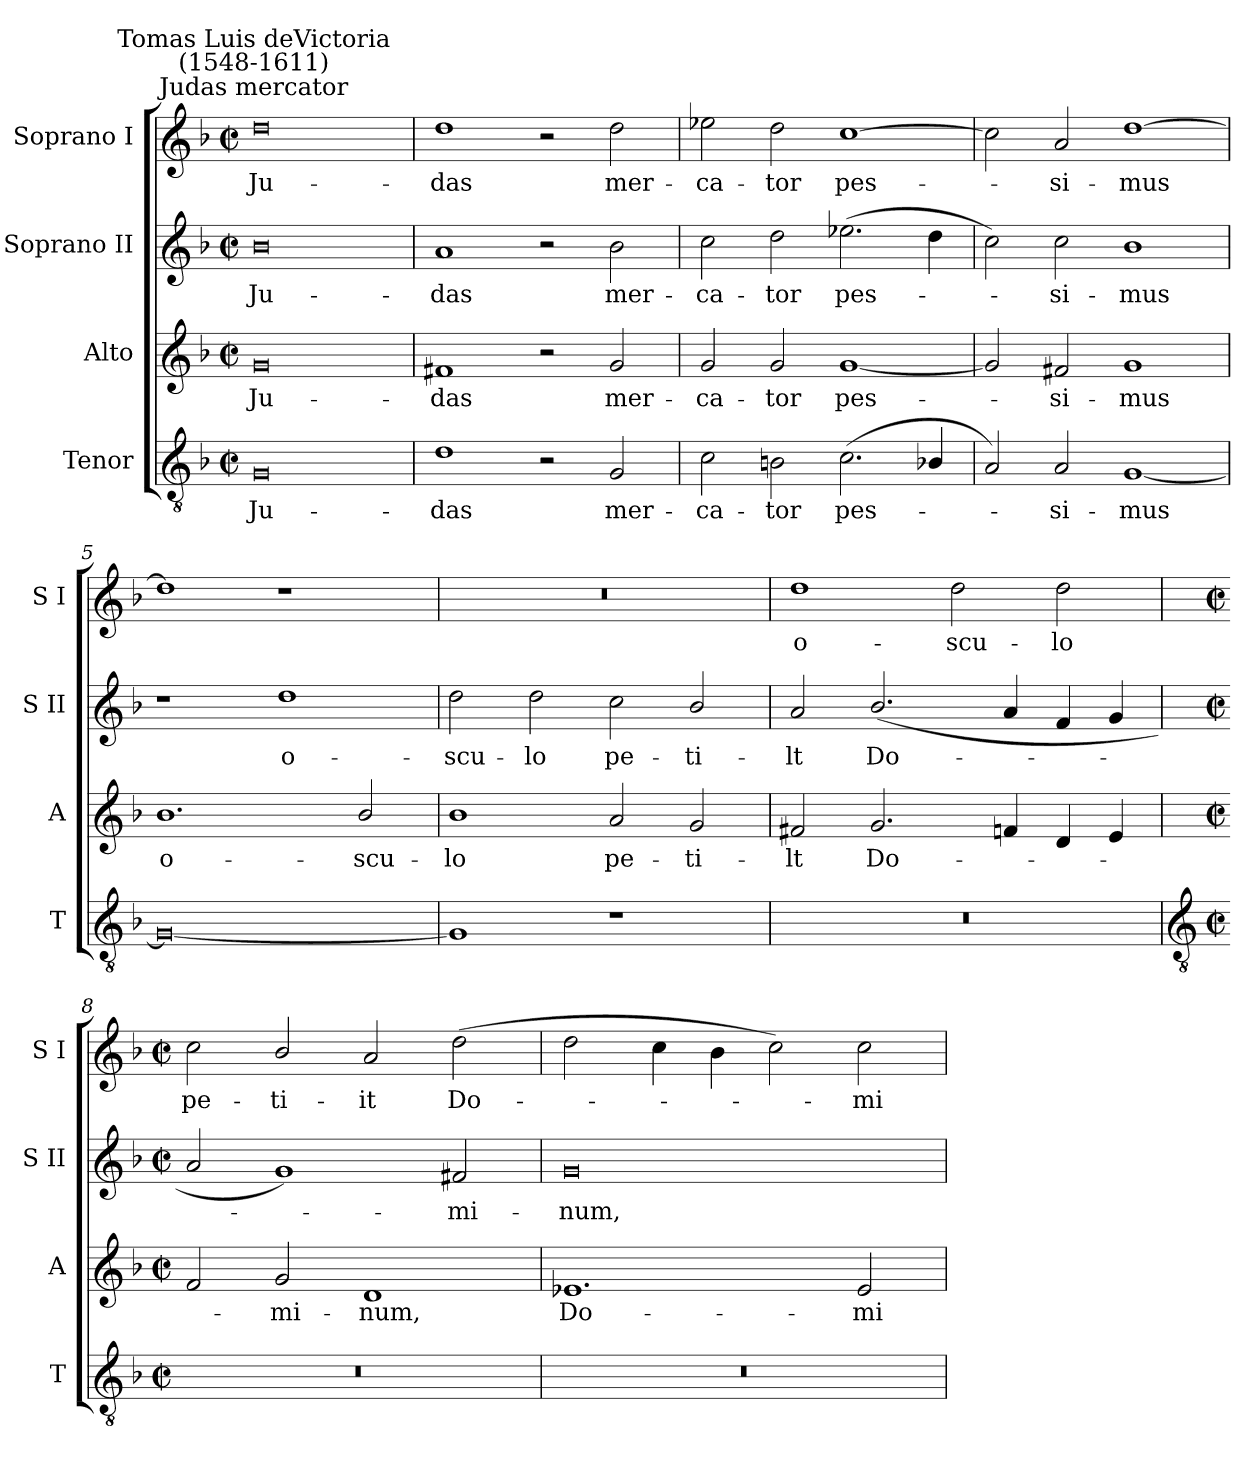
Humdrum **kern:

**kern	**text	**kern	**text	**kern	**text	**kern	**text
*part4	*part4	*part3	*part3	*part2	*part2	*part1	*part1
*staff4	*staff4	*staff3	*staff3	*staff2	*staff2	*staff1	*staff1
*I"Tenor	*	*I"Alto	*	*I"Soprano II	*	*I"Soprano I	*
*I'T	*	*I'A	*	*I'S II	*	*I'S I	*
*clefGv2	*	*clefG2	*	*clefG2	*	*clefG2	*
*k[b-]	*	*k[b-]	*	*k[b-]	*	*k[b-]	*
*F:	*	*F:	*	*F:	*	*F:	*
*M4/2	*	*M4/2	*	*M4/2	*	*M4/2	*
*met(c|)	*	*met(c|)	*	*met(c|)	*	*met(c|)	*
=1	=1	=1	=1	=1	=1	=1	=1
!	!	!	!	!	!	!LO:TX:a:cj:t=Judas mercator	!
!	!	!	!	!	!	!LO:TX:a:cj:t=Tomas Luis deVictoria\n(1548-1611)	!
!	!LO:LY:b	!	!LO:LY:b	!	!LO:LY:b	!	!LO:LY:b
0G	Ju-	0g	Ju-	0b-	Ju-	0dd	Ju-
=2	=2	=2	=2	=2	=2	=2	=2
!	!LO:LY:b	!	!LO:LY:b	!	!LO:LY:b	!	!LO:LY:b
1d	-das	1f#X	-das	1a	-das	1dd	-das
2r	.	2r	.	2r	.	2r	.
!	!LO:LY:b	!	!LO:LY:b	!	!LO:LY:b	!	!LO:LY:b
2G	mer-	2g	mer-	2b-	mer-	2dd	mer-
=3	=3	=3	=3	=3	=3	=3	=3
!	!LO:LY:b	!	!LO:LY:b	!	!LO:LY:b	!	!LO:LY:b
2c	-ca-	2g	-ca-	2cc	-ca-	2ee-X	-ca-
!	!LO:LY:b	!	!LO:LY:b	!	!LO:LY:b	!	!LO:LY:b
2Bn	-tor	2g	-tor	2dd	-tor	2dd	-tor
!	!LO:LY:b	!	!LO:LY:b	!	!LO:LY:b	!	!LO:LY:b
(<2.c	pes-	[1g	pes-	(>2.ee-X	pes-	[1cc	pes-
4B-/	.	.	.	4dd	.	.	.
=4	=4	=4	=4	=4	=4	=4	=4
2A)	.	2g]	.	2cc)	.	2cc]	.
!	!LO:LY:b	!	!LO:LY:b	!	!LO:LY:b	!	!LO:LY:b
2A	si-	2f#X	si-	2cc	si-	2a	si-
!	!LO:LY:b	!	!LO:LY:b	!	!LO:LY:b	!	!LO:LY:b
[1G	-mus	1g	-mus	1b-	-mus	[1dd	-mus
=5	=5	=5	=5	=5	=5	=5	=5
!	!	!	!LO:LY:b	!	!	!	!
0G_	.	1.b-	o-	1r	.	1dd]	.
!	!	!	!	!	!LO:LY:b	!	!
.	.	.	.	1dd	o-	1r	.
!	!	!	!LO:LY:b	!	!	!	!
.	.	2b-/	-scu-	.	.	.	.
=6	=6	=6	=6	=6	=6	=6	=6
!	!	!	!LO:LY:b	!	!LO:LY:b	!	!
1G]	.	1b-	-lo	2dd	-scu-	0r	.
!	!	!	!	!	!LO:LY:b	!	!
.	.	.	.	2dd	-lo	.	.
!	!	!	!LO:LY:b	!	!LO:LY:b	!	!
1r	.	2a	pe-	2cc	pe-	.	.
!	!	!	!LO:LY:b	!	!LO:LY:b	!	!
.	.	2g	-ti-	2b-/	-ti-	.	.
=7	=7	=7	=7	=7	=7	=7	=7
!	!	!	!LO:LY:b	!	!LO:LY:b	!	!LO:LY:b
0r	.	2f#X	-lt	2a	-lt	1dd	o-
!	!	!	!LO:LY:b	!	!LO:LY:b	!	!
.	.	2.g	Do-	(<2.b-/	Do-	.	.
!	!	!	!	!	!	!	!LO:LY:b
.	.	.	.	.	.	2dd	-scu-
.	.	4f	.	4a	.	.	.
!	!	!	!	!	!	!	!LO:LY:b
.	.	4d	.	4f	.	2dd	-lo
.	.	4e	.	4g	.	.	.
!!LO:LB:g=z
=8	=8	=8	=8	=8	=8	=8	=8
*clefGv2	*	*	*	*	*	*	*
*M4/2	*	*M4/2	*	*M4/2	*	*M4/2	*
*met(c|)	*	*met(c|)	*	*met(c|)	*	*met(c|)	*
!	!	!	!	!	!	!	!LO:LY:b
0r	.	2f	.	2a	.	2cc	pe-
!	!	!	!LO:LY:b	!	!	!	!LO:LY:b
.	.	2g	mi-	1g)	.	2b-/	-ti-
!	!	!	!LO:LY:b	!	!	!	!LO:LY:b
.	.	1d	-num,	.	.	2a	-it
!	!	!	!	!	!LO:LY:b	!	!LO:LY:b
.	.	.	.	2f#X	mi-	(>2dd	Do-
=9	=9	=9	=9	=9	=9	=9	=9
!	!	!	!LO:LY:b	!	!LO:LY:b	!	!
0r	.	1.e-X	Do-	0g	-num,	2dd	.
.	.	.	.	.	.	4cc	.
.	.	.	.	.	.	4b-	.
.	.	.	.	.	.	2cc)	.
!	!	!	!LO:LY:b	!	!	!	!LO:LY:b
.	.	2e-	-mi-	.	.	2cc	mi-
=	=	=	=	=	=	=	=
*-	*-	*-	*-	*-	*-	*-	*-
